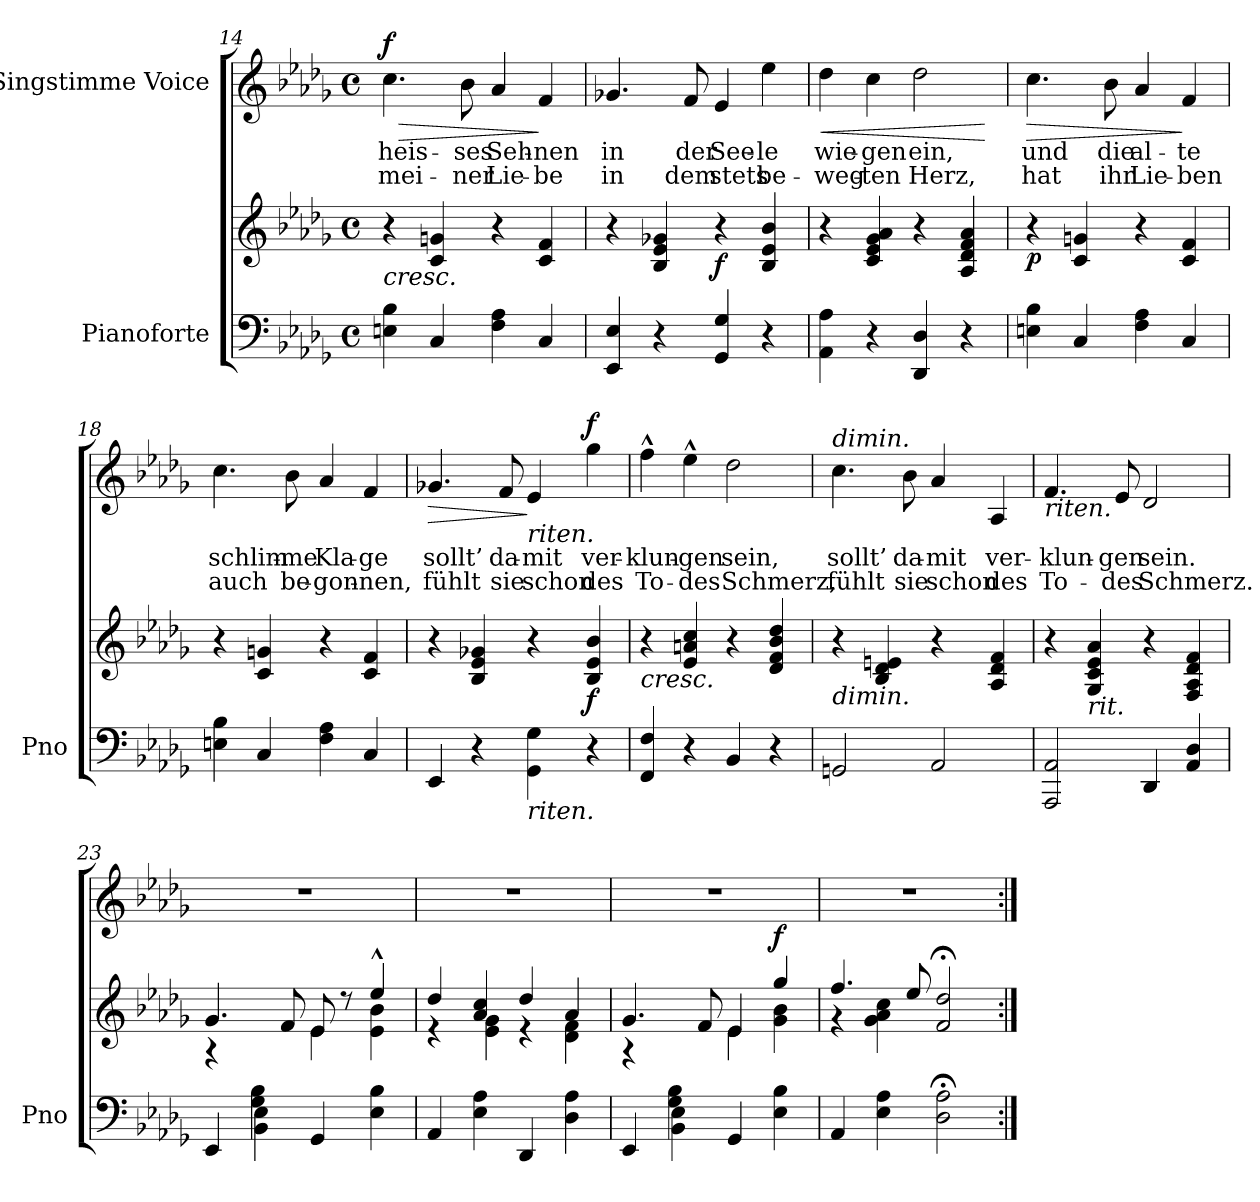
**kern	**kern	**dynam	**kern	**text	**text	**dynam
*part2	*part2	*part2	*part1	*part1	*part1	*part1
*staff3	*staff2	*staff2/3	*staff1	*staff1	*staff1	*staff1
*I"Pianoforte	*	*	*I"Singstimme Voice	*	*	*
*I'Pno	*	*	*	*	*	*
*clefF4	*clefG2	*	*clefG2	*	*	*
*k[b-e-a-d-g-]	*k[b-e-a-d-g-]	*	*k[b-e-a-d-g-]	*	*	*
*M4/4	*M4/4	*	*M4/4	*	*	*
*met(c)	*met(c)	*	*met(c)	*	*	*
=14	=14	=14	=14	=14	=14	=14
!	!LO:TX:b:i:t=cresc.	!	!	!	!	!
!	!	!	!	!LO:LY:b	!LO:LY:b	!LO:HP:b
!	!	!	!	!	!	!LO:DY:n=1:a
4En\ 4B-\	4r	.	4.cc\	heis-	mei-	> f
4C/	4c/ 4gn/	.	.	.	.	.
!	!	!	!	!LO:LY:b	!LO:LY:b	!
.	.	.	8b-\	-ses	-ner	.
!	!	!	!	!LO:LY:b	!LO:LY:b	!
4F\ 4A-\	4r	.	4a-/	Seh-	Lie-	.
!	!	!	!	!LO:LY:b	!LO:LY:b	!
4C/	4c/ 4f/	.	4f/	-nen	-be	]
=15	=15	=15	=15	=15	=15	=15
!	!	!	!	!LO:LY:b	!LO:LY:b	!
4EE-/ 4E-/	4r	.	4.g-X/	in	in	.
4r	4B-/ 4e-/ 4g-X/	.	.	.	.	.
!	!	!	!	!LO:LY:b	!LO:LY:b	!
.	.	.	8f/	der	dem	.
!	!	!LO:DY:b	!	!LO:LY:b	!LO:LY:b	!
4GG-/ 4G-/	4r	f	4e-/	See-	stets	.
!	!	!	!	!LO:LY:b	!LO:LY:b	!
4r	4B-/ 4e-/ 4b-/	.	4ee-\	-le	be-	.
=16	=16	=16	=16	=16	=16	=16
!	!	!	!	!LO:LY:b	!LO:LY:b	!LO:HP:b
4AA-\ 4A-\	4r	.	4dd-\	wie-	-weg-	<
!	!	!	!	!LO:LY:b	!LO:LY:b	!
4r	4c/ 4e-/ 4g-/ 4a-/	.	4cc\	-gen	-ten	.
!	!	!	!	!LO:LY:b	!LO:LY:b	!
4DD-/ 4D-/	4r	.	2dd-\	ein,	Herz,	.
4r	4A-/ 4d-/ 4f/ 4a-/	.	.	.	.	.
.	.	.	.	.	.	[
=17	=17	=17	=17	=17	=17	=17
!	!	!LO:DY:b	!	!LO:LY:b	!LO:LY:b	!LO:HP:b
4En\ 4B-\	4r	p	4.cc\	und	hat	>
4C/	4c/ 4gn/	.	.	.	.	.
!	!	!	!	!LO:LY:b	!LO:LY:b	!
.	.	.	8b-\	die	ihr	.
!	!	!	!	!LO:LY:b	!LO:LY:b	!
4F\ 4A-\	4r	.	4a-/	al-	Lie-	.
!	!	!	!	!LO:LY:b	!LO:LY:b	!
4C/	4c/ 4f/	.	4f/	-te	-ben	]
=18	=18	=18	=18	=18	=18	=18
!	!	!	!	!LO:LY:b	!LO:LY:b	!
4En\ 4B-\	4r	.	4.cc\	schlim-	auch	.
4C/	4c/ 4gn/	.	.	.	.	.
!	!	!	!	!LO:LY:b	!LO:LY:b	!
.	.	.	8b-\	-me	be-	.
!	!	!	!	!LO:LY:b	!LO:LY:b	!
4F\ 4A-\	4r	.	4a-/	Kla-	-gon-	.
!	!	!	!	!LO:LY:b	!LO:LY:b	!
4C/	4c/ 4f/	.	4f/	-ge	-nen,	.
!!LO:LB:g=z
=19	=19	=19	=19	=19	=19	=19
!	!	!	!	!LO:LY:b	!LO:LY:b	!LO:HP:b
4EE-/	4r	.	4.g-X/	sollt’	fühlt	>
4r	4B-/ 4e-/ 4g-X/	.	.	.	.	.
!	!	!	!	!LO:LY:b	!LO:LY:b	!
.	.	.	8f/	da-	sie	.
!	!	!	!LO:TX:b:i:t=riten.	!	!	!
!LO:TX:b:i:t=riten.	!	!	!	!	!	!
!	!	!	!	!LO:LY:b	!LO:LY:b	!
4GG-\ 4G-\	4r	.	4e-/	-mit	schon	]
!	!	!LO:DY:b	!	!LO:LY:b	!LO:LY:b	!LO:DY:a
4r	4B-/ 4e-/ 4b-/	f	4gg-\	ver-	des	f
=20	=20	=20	=20	=20	=20	=20
!	!LO:TX:b:i:t=cresc.	!	!	!	!	!
!	!	!	!	!LO:LY:b	!LO:LY:b	!
4FF/ 4F/	4r	.	4ff^^\	-klun-	To-	.
!	!	!	!	!LO:LY:b	!LO:LY:b	!
4r	4e-/ 4an/ 4cc/	.	4ee-^^\	-gen	-des	.
!	!	!	!	!LO:LY:b	!LO:LY:b	!
4BB-/	4r	.	2dd-\	sein,	Schmerz,	.
4r	4d-/ 4f/ 4b-/ 4dd-/	.	.	.	.	.
=21	=21	=21	=21	=21	=21	=21
!	!	!	!LO:TX:a:i:t=dimin.	!	!	!
!	!LO:TX:b:i:t=dimin.	!	!	!	!	!
!	!	!	!	!LO:LY:b	!LO:LY:b	!
2GGn/	4r	.	4.cc\	sollt’	fühlt	.
.	4B-/ 4d-/ 4en/	.	.	.	.	.
!	!	!	!	!LO:LY:b	!LO:LY:b	!
.	.	.	8b-\	da-	sie	.
!	!	!	!	!LO:LY:b	!LO:LY:b	!
2AA-/	4r	.	4a-/	-mit	schon	.
!	!	!	!	!LO:LY:b	!LO:LY:b	!
.	4A-/ 4d-/ 4f/	.	4A-/	ver-	des	.
=22	=22	=22	=22	=22	=22	=22
!	!	!	!LO:TX:b:i:t=riten.	!	!	!
!	!	!	!	!LO:LY:b	!LO:LY:b	!
2AAA-/ 2AA-/	4r	.	4.f/	-klun-	To-	.
!	!LO:TX:b:i:t=rit.	!	!	!	!	!
.	4G-/ 4c/ 4e-/ 4a-/	.	.	.	.	.
!	!	!	!	!LO:LY:b	!LO:LY:b	!
.	.	.	8e-/	-gen	-des	.
!	!	!	!	!LO:LY:b	!LO:LY:b	!
4DD-/	4r	.	2d-/	sein.	Schmerz.	.
4AA-/ 4D-/	4F/ 4A-/ 4d-/ 4f/	.	.	.	.	.
=23	=23	=23	=23	=23	=23	=23
*^	*^	*	*	*	*	*
4ryy	4EE-/	4.g-/	4r	.	1r	.	.	.
4G-\ 4B-\	4BB-\ 4E-\	.	4ryy	.	.	.	.	.
.	.	8f/	.	.	.	.	.	.
2ryy	4GG-/	8e-/	4e-\	.	.	.	.	.
.	.	8r	.	.	.	.	.	.
.	4E-\ 4B-\	4ee-^^/	4e-\ 4b-\	.	.	.	.	.
*v	*v	*	*	*	*	*	*	*
=24	=24	=24	=24	=24	=24	=24	=24
4AA-/	4dd-/	4r	.	1r	.	.	.
4E-\ 4A-\	4a-/ 4cc/	4e-\ 4g-\	.	.	.	.	.
4DD-/	4dd-/	4r	.	.	.	.	.
4D-\ 4A-\	4a-/	4d-\ 4f\	.	.	.	.	.
=25	=25	=25	=25	=25	=25	=25	=25
*^	*	*	*	*	*	*	*
4ryy	4EE-/	4.g-/	4r	.	1r	.	.	.
4G-\ 4B-\	4BB-\ 4E-\	.	4ryy	.	.	.	.	.
.	.	8f/	.	.	.	.	.	.
2ryy	4GG-/	4e-/	4e-\	.	.	.	.	.
!	!	!	!	!LO:DY:a	!	!	!	!
.	4E-\ 4B-\	4gg-/	4g-\ 4b-\	f	.	.	.	.
*v	*v	*	*	*	*	*	*	*
!!LO:PB:g=z
=26	=26	=26	=26	=26	=26	=26	=26
4AA-/	4.ff/	4r	.	1r	.	.	.
4E-\ 4A-\	.	4g-\ 4a-\ 4cc\	.	.	.	.	.
.	8ee-/	.	.	.	.	.	.
2D-\;< 2A-\;<	2f/;< 2dd-/;<	2ryy	.	.	.	.	.
*	*v	*v	*	*	*	*	*
=:|!	=:|!	=:|!	=:|!	=:|!	=:|!	=:|!
*-	*-	*-	*-	*-	*-	*-
